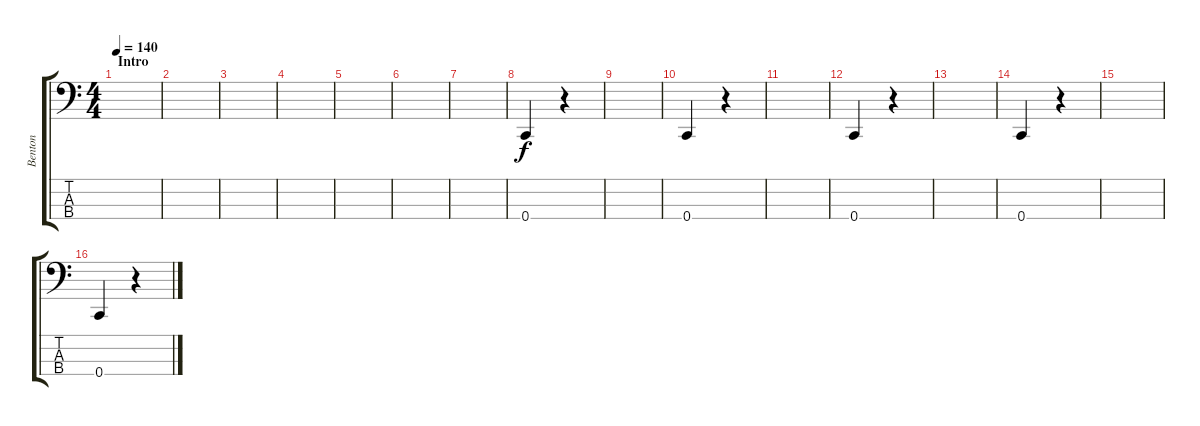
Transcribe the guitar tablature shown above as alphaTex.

\track ("Benton" "Benton") {instrument electricbasspick}
\staff {score tabs}
\tuning (F2 C2 G1 C1) {hide}
\ts (4 4)
\section ("" "Intro")
\tempo 140
\clef f4
\ks c
|
|
|
|
|
|
|
0.4.4 r.4 |
|
0.4.4 r.4 |
|
0.4.4 r.4 |
|
0.4.4 r.4 |
|
0.4.4 r.4
